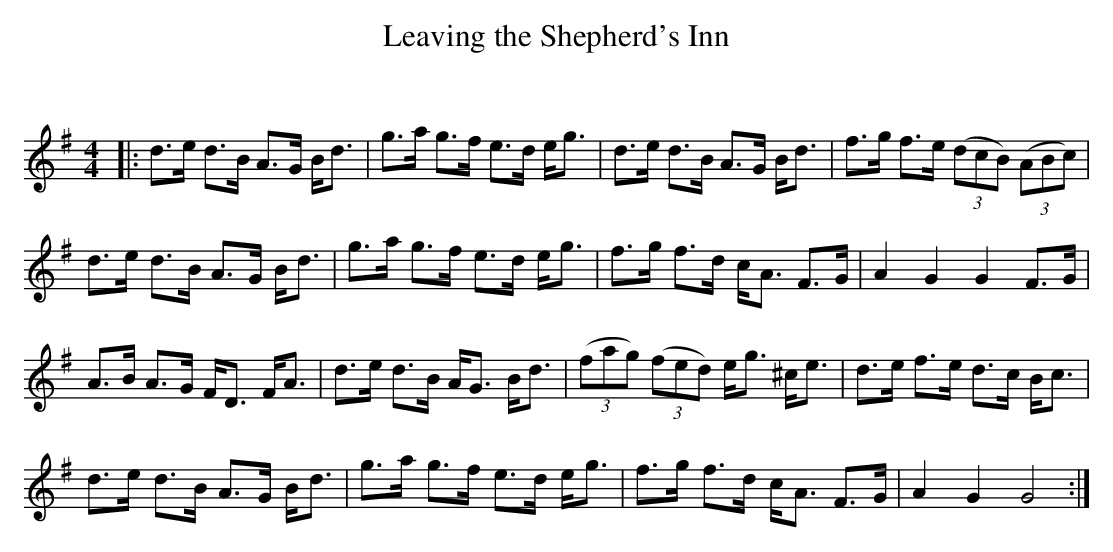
X:1
T: Leaving the Shepherd's Inn
C:
Q: 128
K:G
M:4/4
L:1/16
|:d3e d3B A3G Bd3|g3a g3f e3d eg3|d3e d3B A3G Bd3|f3g f3e ((3d2c2B2) ((3A2B2c2) |
d3e d3B A3G Bd3|g3a g3f e3d eg3|f3g f3d cA3 F3G|A4 G4 G4 F3G|
A3B A3G FD3 FA3|d3e d3B AG3 Bd3|((3f2a2g2) ((3f2e2d2) eg3 ^ce3|d3e f3e d3c Bc3|
d3e d3B A3G Bd3|g3a g3f e3d eg3|f3g f3d cA3 F3G|A4 G4 G8:|
